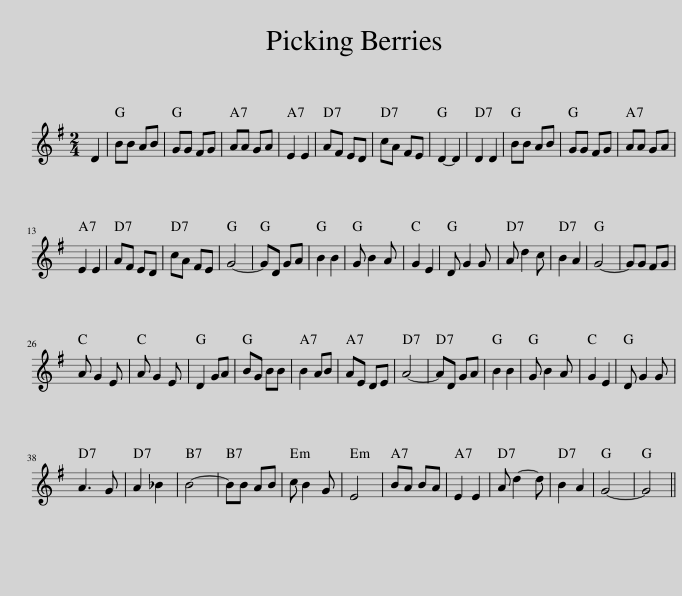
X:1
L:1/8
M:2/4
I:linebreak $
K:G
V:1 treble
V:1
 D2 | BB AB | GG FG | AA GA | E2 E2 | %5
 AF ED | cA FE | D2- D2 | D2 D2 | BB AB | %10
 GG FG | AA GA |$ E2 E2 | AF ED | cA FE | %15
 G4- | GD GA | B2 B2 | G B2 A | G2 E2 | %20
 D G2 G | A d2 c | B2 A2 | G4- | GG FG |$ %25
 A G2 E | A G2 E | D2 GA | BG BB | B2 AB | %30
 AE DE | A4- | AD GA | B2 B2 | G B2 A | %35
 G2 E2 | D G2 G |$ A3 G | A2 _B2 | B4- | %40
 BB AB | c B2 G | E4 | BA BA | E2 E2 | %45
 A d2- d | B2 A2 | G4- | G4 || %49
